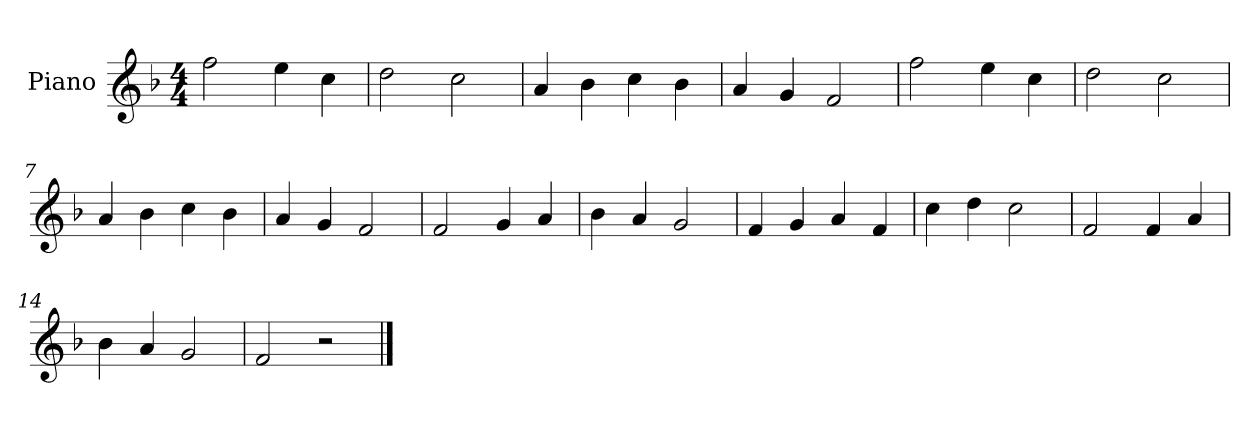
**kern
*part1
*staff1
*I"Piano
*I'P-no
*clefG2
*k[b-]
*M4/4
*MM90
=1
2ff\
4ee\
4cc\
=2
2dd\
2cc\
=3
4a/
4b-\
4cc\
4b-\
=4
4a/
4g/
2f/
=5
2ff\
4ee\
4cc\
=6
2dd\
2cc\
=7
4a/
4b-\
4cc\
4b-\
=8
4a/
4g/
2f/
=9
2f/
4g/
4a/
=10
4b-\
4a/
2g/
!!LO:LB:g=z
=11
4f/
4g/
4a/
4f/
=12
4cc\
4dd\
2cc\
=13
2f/
4f/
4a/
=14
4b-\
4a/
2g/
=15
2f/
2r
==
*-
